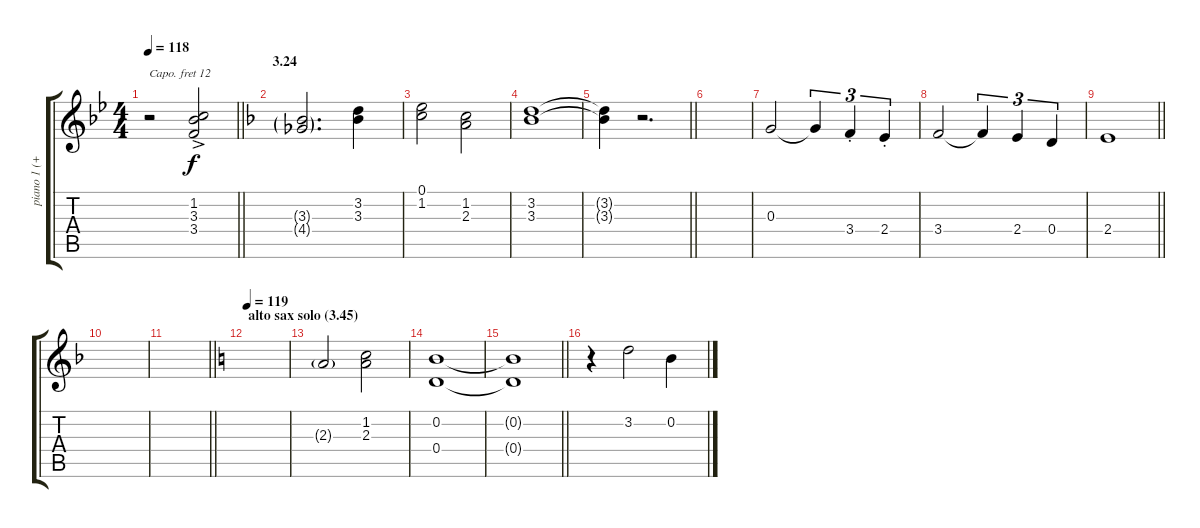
\track ("piano 1 (+12)" "piano 1 (+") {instrument acousticgrandpiano}
\staff {score tabs}
\capo 12
\tuning (E4 B3 G3 D3 A2 E2) {hide}
\ts (4 4)
\tempo 118
\clef g2
\barLineRight lightlight
\ks bb
r.2{dy f} (1.2{ac} 3.3{ac} 3.4{ac}).2 |
\section ("" "3.24")
\ks f
(3.3{g} 4.4{g}).2{d} (3.2 3.3).4 |
(0.1 1.2).2 (1.2 2.3).2 |
(3.2 3.3).1 |
\barLineRight lightlight
(3.2{t} 3.3{t}).4 r.2{d} |
|
0.3.2 0.3{t}.4{tu (3 2)} 3.4{st}.4{tu (3 2)} 2.4{st}.4{tu (3 2)} |
3.4.2 3.4{t}.4{tu (3 2)} 2.4.4{tu (3 2)} 0.4.4{tu (3 2)} |
\barLineRight lightlight
2.4.1 |
|
\barLineRight lightlight
|
\section ("" "alto sax solo (3.45)")
\tempo 119
\ks c
|
2.3{g}.2 (1.2 2.3).2 |
(0.2 0.4).1 |
\barLineRight lightlight
(0.2{t} 0.4{t}).1 |
r.4 3.2.2 0.2.4
